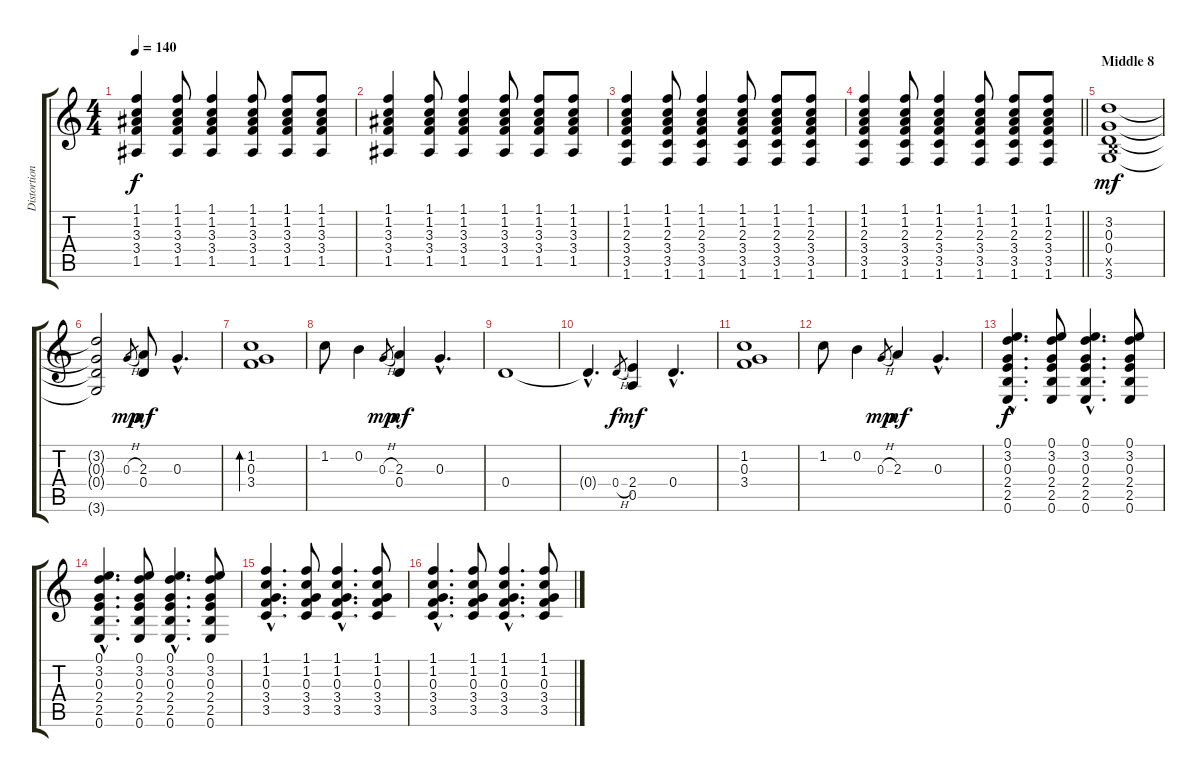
\track ("Distortion Guitar 3" "Distortion") {instrument distortionguitar}
\staff {score tabs}
\tuning (E4 B3 G3 D3 A2 E2) {hide}
\ts (4 4)
\tempo 140
\clef g2
\ks c
(1.1 1.2 3.3 3.4 1.5).4{dy f} (1.1 1.2 3.3 3.4 1.5).8 (1.1 1.2 3.3 3.4 1.5).4 (1.1 1.2 3.3 3.4 1.5).8 (1.1 1.2 3.3 3.4 1.5).8 (1.1 1.2 3.3 3.4 1.5).8 |
(1.1 1.2 3.3 3.4 1.5).4 (1.1 1.2 3.3 3.4 1.5).8 (1.1 1.2 3.3 3.4 1.5).4 (1.1 1.2 3.3 3.4 1.5).8 (1.1 1.2 3.3 3.4 1.5).8 (1.1 1.2 3.3 3.4 1.5).8 |
(1.1 1.2 2.3 3.4 3.5 1.6).4 (1.1 1.2 2.3 3.4 3.5 1.6).8 (1.1 1.2 2.3 3.4 3.5 1.6).4 (1.1 1.2 2.3 3.4 3.5 1.6).8 (1.1 1.2 2.3 3.4 3.5 1.6).8 (1.1 1.2 2.3 3.4 3.5 1.6).8 |
\barLineRight lightlight
(1.1 1.2 2.3 3.4 3.5 1.6).4 (1.1 1.2 2.3 3.4 3.5 1.6).8 (1.1 1.2 2.3 3.4 3.5 1.6).4 (1.1 1.2 2.3 3.4 3.5 1.6).8 (1.1 1.2 2.3 3.4 3.5 1.6).8 (1.1 1.2 2.3 3.4 3.5 1.6).8 |
\section ("" "Middle 8")
(3.2 0.3 0.4 2.5{x} 3.6).1{dy mf} |
(3.2{t} 0.3{t} 0.4{t} 3.6{t}).2 0.3{h}.8{gr dy mp} (2.3 0.4).8{dy mf} 0.3{hac}.4{d} |
(1.2 0.3 3.4).1{bd 60} |
1.2.8 0.2.4 0.3{h}.8{gr dy mp} (2.3 0.4).4{dy mf} 0.3{hac}.4{d} |
0.4.1 |
0.4{hac t}.4{d} 0.4{h}.8{gr dy f} (2.4 0.5).4{dy mf} 0.4{hac}.4{d} |
(1.2 0.3 3.4).1 |
1.2.8 0.2.4 0.3{h}.8{gr dy mp} 2.3.4{dy mf} 0.3{hac}.4{d} |
(0.1{hac} 3.2{hac} 0.3{hac} 2.4{hac} 2.5{hac} 0.6{hac}).4{d dy f} (0.1 3.2 0.3 2.4 2.5 0.6).8 (0.1{hac} 3.2{hac} 0.3{hac} 2.4{hac} 2.5{hac} 0.6{hac}).4{d} (0.1 3.2 0.3 2.4 2.5 0.6).8 |
(0.1{hac} 3.2{hac} 0.3{hac} 2.4{hac} 2.5{hac} 0.6{hac}).4{d} (0.1 3.2 0.3 2.4 2.5 0.6).8 (0.1{hac} 3.2{hac} 0.3{hac} 2.4{hac} 2.5{hac} 0.6{hac}).4{d} (0.1 3.2 0.3 2.4 2.5 0.6).8 |
(1.1{hac} 1.2{hac} 0.3{hac} 3.4{hac} 3.5{hac}).4{d} (1.1 1.2 0.3 3.4 3.5).8 (1.1{hac} 1.2{hac} 0.3{hac} 3.4{hac} 3.5{hac}).4{d} (1.1 1.2 0.3 3.4 3.5).8 |
(1.1{hac} 1.2{hac} 0.3{hac} 3.4{hac} 3.5{hac}).4{d} (1.1 1.2 0.3 3.4 3.5).8 (1.1{hac} 1.2{hac} 0.3{hac} 3.4{hac} 3.5{hac}).4{d} (1.1 1.2 0.3 3.4 3.5).8
